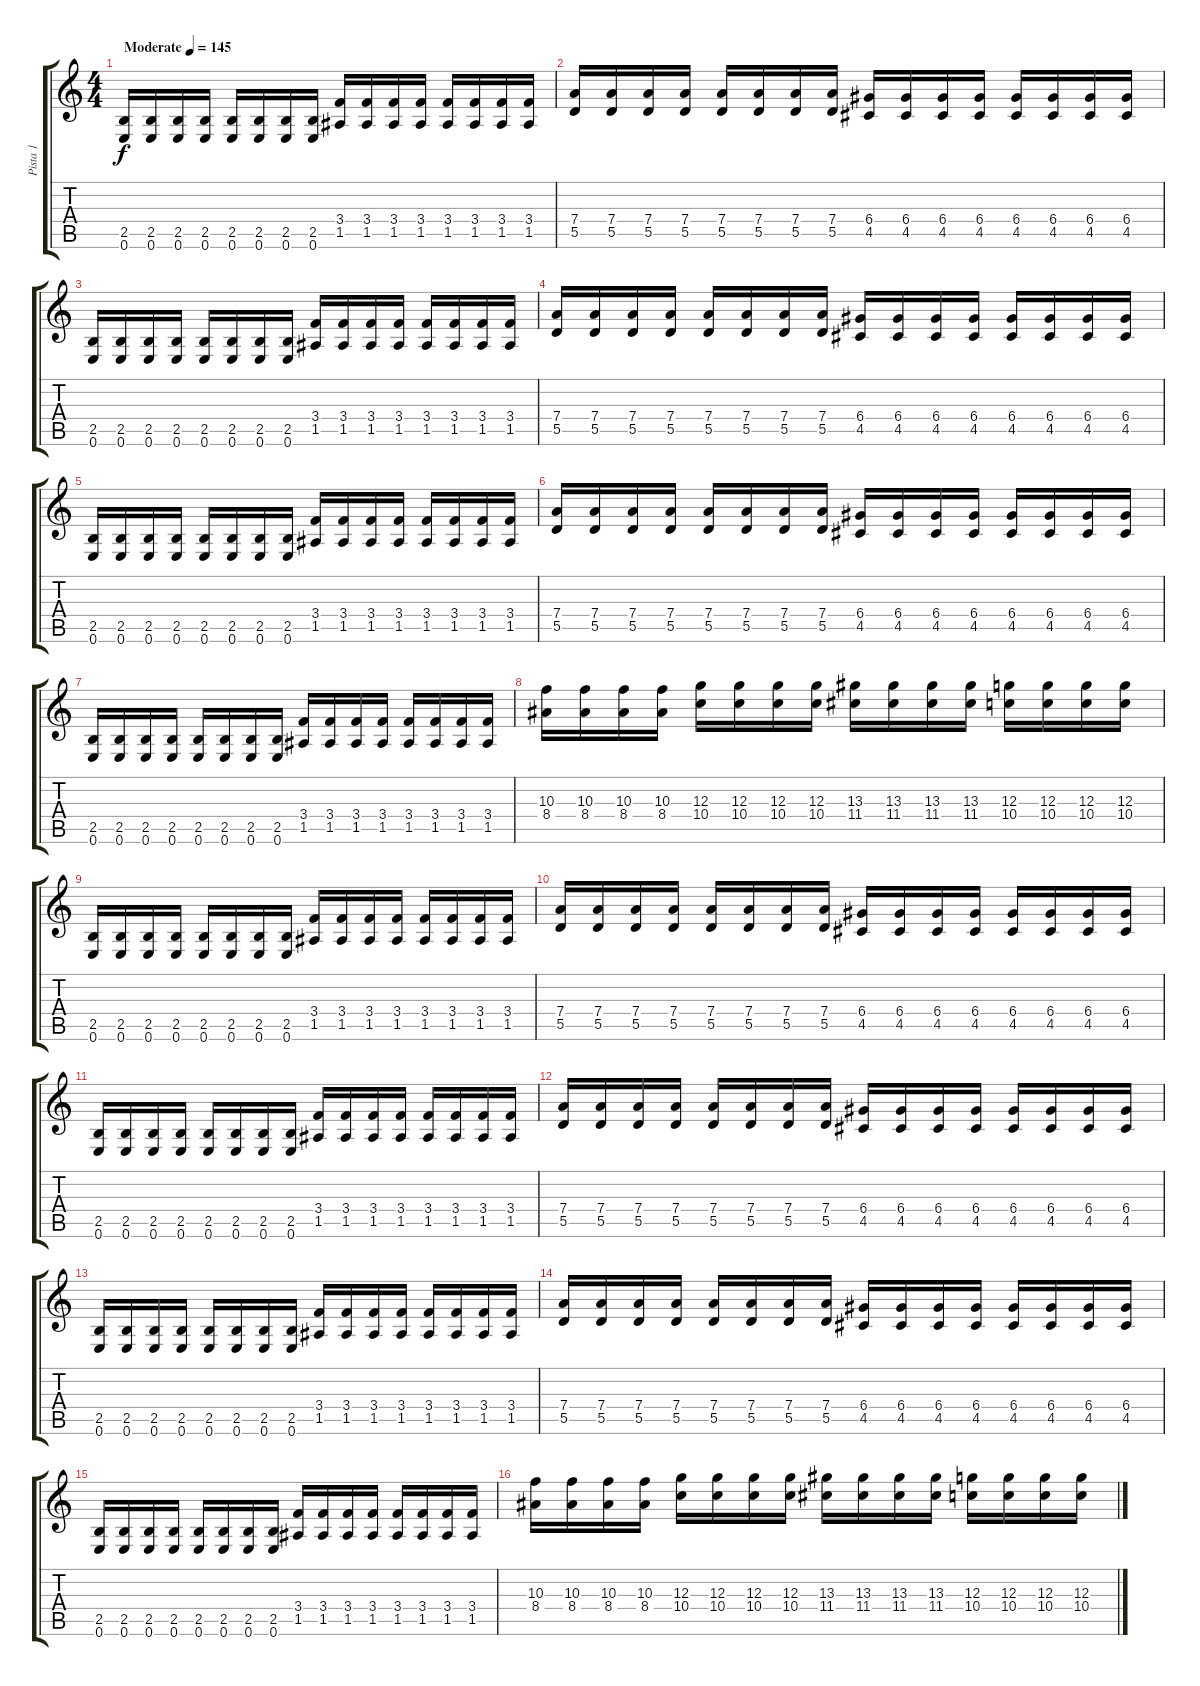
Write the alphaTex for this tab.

\track ("Pista 1" "Pista 1") {instrument distortionguitar}
\staff {score tabs}
\tuning (E4 B3 G3 D3 A2 E2) {hide}
\ts (4 4)
\tempo (145 "Moderate")
\clef g2
\ks c
(2.5 0.6).16{dy f instrument distortionguitar} (2.5 0.6).16 (2.5 0.6).16 (2.5 0.6).16 (2.5 0.6).16 (2.5 0.6).16 (2.5 0.6).16 (2.5 0.6).16 (3.4 1.5).16 (3.4 1.5).16 (3.4 1.5).16 (3.4 1.5).16 (3.4 1.5).16 (3.4 1.5).16 (3.4 1.5).16 (3.4 1.5).16 |
(7.4 5.5).16 (7.4 5.5).16 (7.4 5.5).16 (7.4 5.5).16 (7.4 5.5).16 (7.4 5.5).16 (7.4 5.5).16 (7.4 5.5).16 (6.4 4.5).16 (6.4 4.5).16 (6.4 4.5).16 (6.4 4.5).16 (6.4 4.5).16 (6.4 4.5).16 (6.4 4.5).16 (6.4 4.5).16 |
(2.5 0.6).16 (2.5 0.6).16 (2.5 0.6).16 (2.5 0.6).16 (2.5 0.6).16 (2.5 0.6).16 (2.5 0.6).16 (2.5 0.6).16 (3.4 1.5).16 (3.4 1.5).16 (3.4 1.5).16 (3.4 1.5).16 (3.4 1.5).16 (3.4 1.5).16 (3.4 1.5).16 (3.4 1.5).16 |
(7.4 5.5).16 (7.4 5.5).16 (7.4 5.5).16 (7.4 5.5).16 (7.4 5.5).16 (7.4 5.5).16 (7.4 5.5).16 (7.4 5.5).16 (6.4 4.5).16 (6.4 4.5).16 (6.4 4.5).16 (6.4 4.5).16 (6.4 4.5).16 (6.4 4.5).16 (6.4 4.5).16 (6.4 4.5).16 |
(2.5 0.6).16 (2.5 0.6).16 (2.5 0.6).16 (2.5 0.6).16 (2.5 0.6).16 (2.5 0.6).16 (2.5 0.6).16 (2.5 0.6).16 (3.4 1.5).16 (3.4 1.5).16 (3.4 1.5).16 (3.4 1.5).16 (3.4 1.5).16 (3.4 1.5).16 (3.4 1.5).16 (3.4 1.5).16 |
(7.4 5.5).16 (7.4 5.5).16 (7.4 5.5).16 (7.4 5.5).16 (7.4 5.5).16 (7.4 5.5).16 (7.4 5.5).16 (7.4 5.5).16 (6.4 4.5).16 (6.4 4.5).16 (6.4 4.5).16 (6.4 4.5).16 (6.4 4.5).16 (6.4 4.5).16 (6.4 4.5).16 (6.4 4.5).16 |
(2.5 0.6).16 (2.5 0.6).16 (2.5 0.6).16 (2.5 0.6).16 (2.5 0.6).16 (2.5 0.6).16 (2.5 0.6).16 (2.5 0.6).16 (3.4 1.5).16 (3.4 1.5).16 (3.4 1.5).16 (3.4 1.5).16 (3.4 1.5).16 (3.4 1.5).16 (3.4 1.5).16 (3.4 1.5).16 |
(10.3 8.4).16 (10.3 8.4).16 (10.3 8.4).16 (10.3 8.4).16 (12.3 10.4).16 (12.3 10.4).16 (12.3 10.4).16 (12.3 10.4).16 (13.3 11.4).16 (13.3 11.4).16 (13.3 11.4).16 (13.3 11.4).16 (12.3 10.4).16 (12.3 10.4).16 (12.3 10.4).16 (12.3 10.4).16 |
(2.5 0.6).16 (2.5 0.6).16 (2.5 0.6).16 (2.5 0.6).16 (2.5 0.6).16 (2.5 0.6).16 (2.5 0.6).16 (2.5 0.6).16 (3.4 1.5).16 (3.4 1.5).16 (3.4 1.5).16 (3.4 1.5).16 (3.4 1.5).16 (3.4 1.5).16 (3.4 1.5).16 (3.4 1.5).16 |
(7.4 5.5).16 (7.4 5.5).16 (7.4 5.5).16 (7.4 5.5).16 (7.4 5.5).16 (7.4 5.5).16 (7.4 5.5).16 (7.4 5.5).16 (6.4 4.5).16 (6.4 4.5).16 (6.4 4.5).16 (6.4 4.5).16 (6.4 4.5).16 (6.4 4.5).16 (6.4 4.5).16 (6.4 4.5).16 |
(2.5 0.6).16 (2.5 0.6).16 (2.5 0.6).16 (2.5 0.6).16 (2.5 0.6).16 (2.5 0.6).16 (2.5 0.6).16 (2.5 0.6).16 (3.4 1.5).16 (3.4 1.5).16 (3.4 1.5).16 (3.4 1.5).16 (3.4 1.5).16 (3.4 1.5).16 (3.4 1.5).16 (3.4 1.5).16 |
(7.4 5.5).16 (7.4 5.5).16 (7.4 5.5).16 (7.4 5.5).16 (7.4 5.5).16 (7.4 5.5).16 (7.4 5.5).16 (7.4 5.5).16 (6.4 4.5).16 (6.4 4.5).16 (6.4 4.5).16 (6.4 4.5).16 (6.4 4.5).16 (6.4 4.5).16 (6.4 4.5).16 (6.4 4.5).16 |
(2.5 0.6).16 (2.5 0.6).16 (2.5 0.6).16 (2.5 0.6).16 (2.5 0.6).16 (2.5 0.6).16 (2.5 0.6).16 (2.5 0.6).16 (3.4 1.5).16 (3.4 1.5).16 (3.4 1.5).16 (3.4 1.5).16 (3.4 1.5).16 (3.4 1.5).16 (3.4 1.5).16 (3.4 1.5).16 |
(7.4 5.5).16 (7.4 5.5).16 (7.4 5.5).16 (7.4 5.5).16 (7.4 5.5).16 (7.4 5.5).16 (7.4 5.5).16 (7.4 5.5).16 (6.4 4.5).16 (6.4 4.5).16 (6.4 4.5).16 (6.4 4.5).16 (6.4 4.5).16 (6.4 4.5).16 (6.4 4.5).16 (6.4 4.5).16 |
(2.5 0.6).16 (2.5 0.6).16 (2.5 0.6).16 (2.5 0.6).16 (2.5 0.6).16 (2.5 0.6).16 (2.5 0.6).16 (2.5 0.6).16 (3.4 1.5).16 (3.4 1.5).16 (3.4 1.5).16 (3.4 1.5).16 (3.4 1.5).16 (3.4 1.5).16 (3.4 1.5).16 (3.4 1.5).16 |
(10.3 8.4).16 (10.3 8.4).16 (10.3 8.4).16 (10.3 8.4).16 (12.3 10.4).16 (12.3 10.4).16 (12.3 10.4).16 (12.3 10.4).16 (13.3 11.4).16 (13.3 11.4).16 (13.3 11.4).16 (13.3 11.4).16 (12.3 10.4).16 (12.3 10.4).16 (12.3 10.4).16 (12.3 10.4).16
